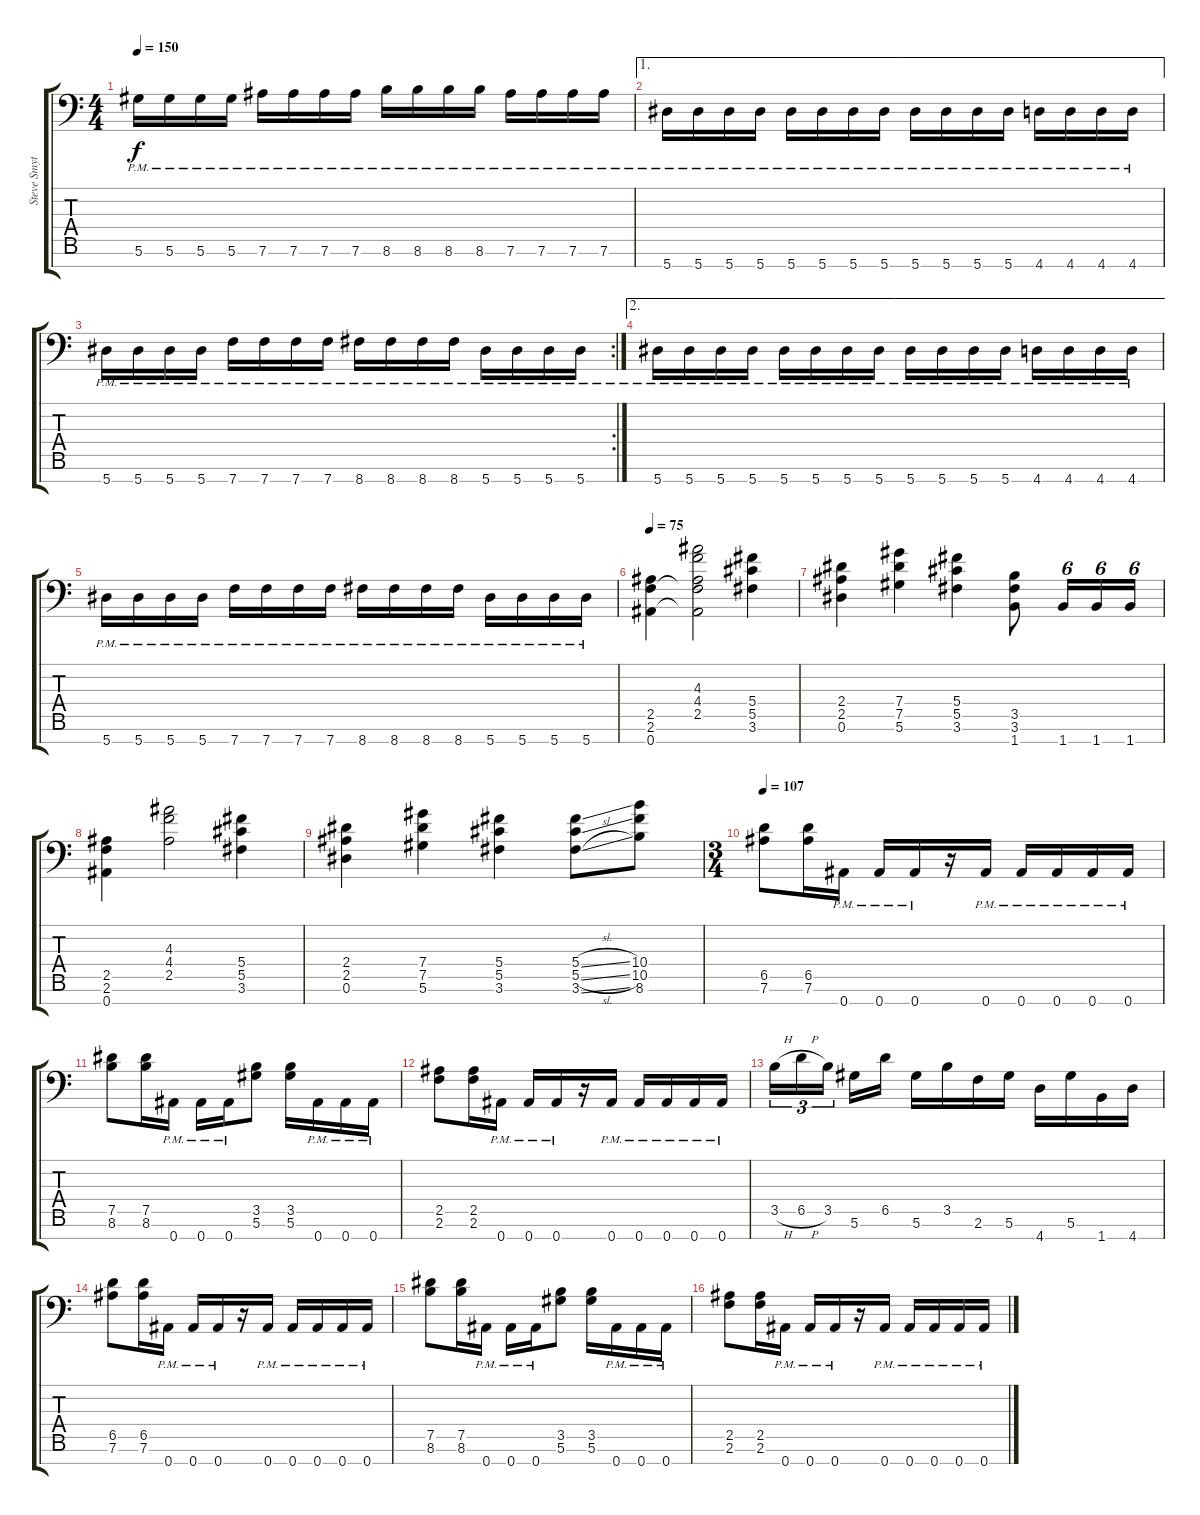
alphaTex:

\track ("Steve Smyth" "Steve Smyt") {instrument acousticguitarsteel}
\staff {score tabs}
\tuning (Eb4 Bb3 Gb3 Db3 Ab2 Eb2 Bb1) {hide}
\ts (4 4)
\tempo 150
\clef f4
\ks c
5.6{pm}.16{dy f} 5.6{pm}.16 5.6{pm}.16 5.6{pm}.16 7.6{pm}.16 7.6{pm}.16 7.6{pm}.16 7.6{pm}.16 8.6{pm}.16 8.6{pm}.16 8.6{pm}.16 8.6{pm}.16 7.6{pm}.16 7.6{pm}.16 7.6{pm}.16 7.6{pm}.16 |
\ae 1
5.7{pm}.16 5.7{pm}.16 5.7{pm}.16 5.7{pm}.16 5.7{pm}.16 5.7{pm}.16 5.7{pm}.16 5.7{pm}.16 5.7{pm}.16 5.7{pm}.16 5.7{pm}.16 5.7{pm}.16 4.7{pm}.16 4.7{pm}.16 4.7{pm}.16 4.7{pm}.16 |
\rc 2
5.7{pm}.16 5.7{pm}.16 5.7{pm}.16 5.7{pm}.16 7.7{pm}.16 7.7{pm}.16 7.7{pm}.16 7.7{pm}.16 8.7{pm}.16 8.7{pm}.16 8.7{pm}.16 8.7{pm}.16 5.7{pm}.16 5.7{pm}.16 5.7{pm}.16 5.7{pm}.16 |
\ae 2
5.7{pm}.16 5.7{pm}.16 5.7{pm}.16 5.7{pm}.16 5.7{pm}.16 5.7{pm}.16 5.7{pm}.16 5.7{pm}.16 5.7{pm}.16 5.7{pm}.16 5.7{pm}.16 5.7{pm}.16 4.7{pm}.16 4.7{pm}.16 4.7{pm}.16 4.7{pm}.16 |
5.7{pm}.16 5.7{pm}.16 5.7{pm}.16 5.7{pm}.16 7.7{pm}.16 7.7{pm}.16 7.7{pm}.16 7.7{pm}.16 8.7{pm}.16 8.7{pm}.16 8.7{pm}.16 8.7{pm}.16 5.7{pm}.16 5.7{pm}.16 5.7{pm}.16 5.7{pm}.16 |
\tempo 75
(2.5 2.6 0.7).4{balance 8} (4.3 4.4 2.5 2.6{t} 0.7{t}).2 (5.4 5.5 3.6).4 |
(2.4 2.5 0.6).4 (7.4 7.5 5.6).4 (5.4 5.5 3.6).4 (3.5 3.6 1.7).8 1.7.16{tu (6 4)} 1.7.16{tu (6 4)} 1.7.16{tu (6 4)} |
(2.5 2.6 0.7).4 (4.3 4.4 2.5).2 (5.4 5.5 3.6).4 |
(2.4 2.5 0.6).4 (7.4 7.5 5.6).4 (5.4 5.5 3.6).4 (5.4{sl} 5.5{sl} 3.6{sl}).8 (10.4 10.5 8.6).8 |
\ts (3 4)
\tempo 107
(6.5 7.6).8{instrument distortionguitar} (6.5 7.6).16 0.7{pm}.16 0.7{pm}.16 0.7{pm}.16 r.16 0.7{pm}.16 0.7{pm}.16 0.7{pm}.16 0.7{pm}.16 0.7{pm}.16 |
(7.5 8.6).8 (7.5 8.6).16 0.7{pm}.16 0.7{pm}.16 0.7{pm}.16 (3.5 5.6).8 (3.5 5.6).16 0.7{pm}.16 0.7{pm}.16 0.7{pm}.16 |
(2.5 2.6).8 (2.5 2.6).16 0.7{pm}.16 0.7{pm}.16 0.7{pm}.16 r.16 0.7{pm}.16 0.7{pm}.16 0.7{pm}.16 0.7{pm}.16 0.7{pm}.16 |
3.5{h}.16{tu (3 2)} 6.5{h}.16{tu (3 2)} 3.5.16{tu (3 2) beam splitsecondary} 5.6.16 6.5.16 5.6.16 3.5.16 2.6.16 5.6.16 4.7.16 5.6.16 1.7.16 4.7.16 |
(6.5 7.6).8 (6.5 7.6).16 0.7{pm}.16 0.7{pm}.16 0.7{pm}.16 r.16 0.7{pm}.16 0.7{pm}.16 0.7{pm}.16 0.7{pm}.16 0.7{pm}.16 |
(7.5 8.6).8 (7.5 8.6).16 0.7{pm}.16 0.7{pm}.16 0.7{pm}.16 (3.5 5.6).8 (3.5 5.6).16 0.7{pm}.16 0.7{pm}.16 0.7{pm}.16 |
(2.5 2.6).8 (2.5 2.6).16 0.7{pm}.16 0.7{pm}.16 0.7{pm}.16 r.16 0.7{pm}.16 0.7{pm}.16 0.7{pm}.16 0.7{pm}.16 0.7{pm}.16
